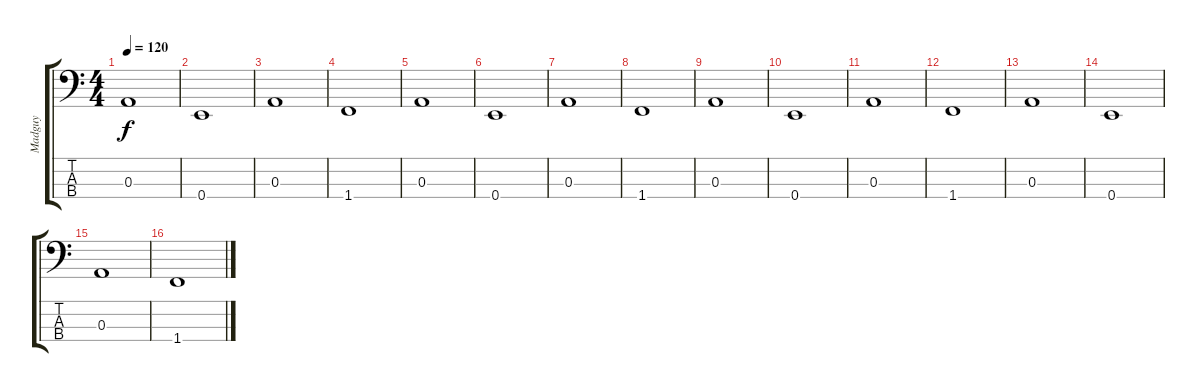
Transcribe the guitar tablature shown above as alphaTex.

\track ("Madguy" "Madguy") {instrument electricbassfinger}
\staff {score tabs}
\tuning (G2 D2 A1 E1) {hide}
\ts (4 4)
\tempo 120
\clef f4
\ks c
0.3.1{dy f} |
0.4.1 |
0.3.1 |
1.4.1 |
0.3.1 |
0.4.1 |
0.3.1 |
1.4.1 |
0.3.1 |
0.4.1 |
0.3.1 |
1.4.1 |
0.3.1 |
0.4.1 |
0.3.1 |
1.4.1
